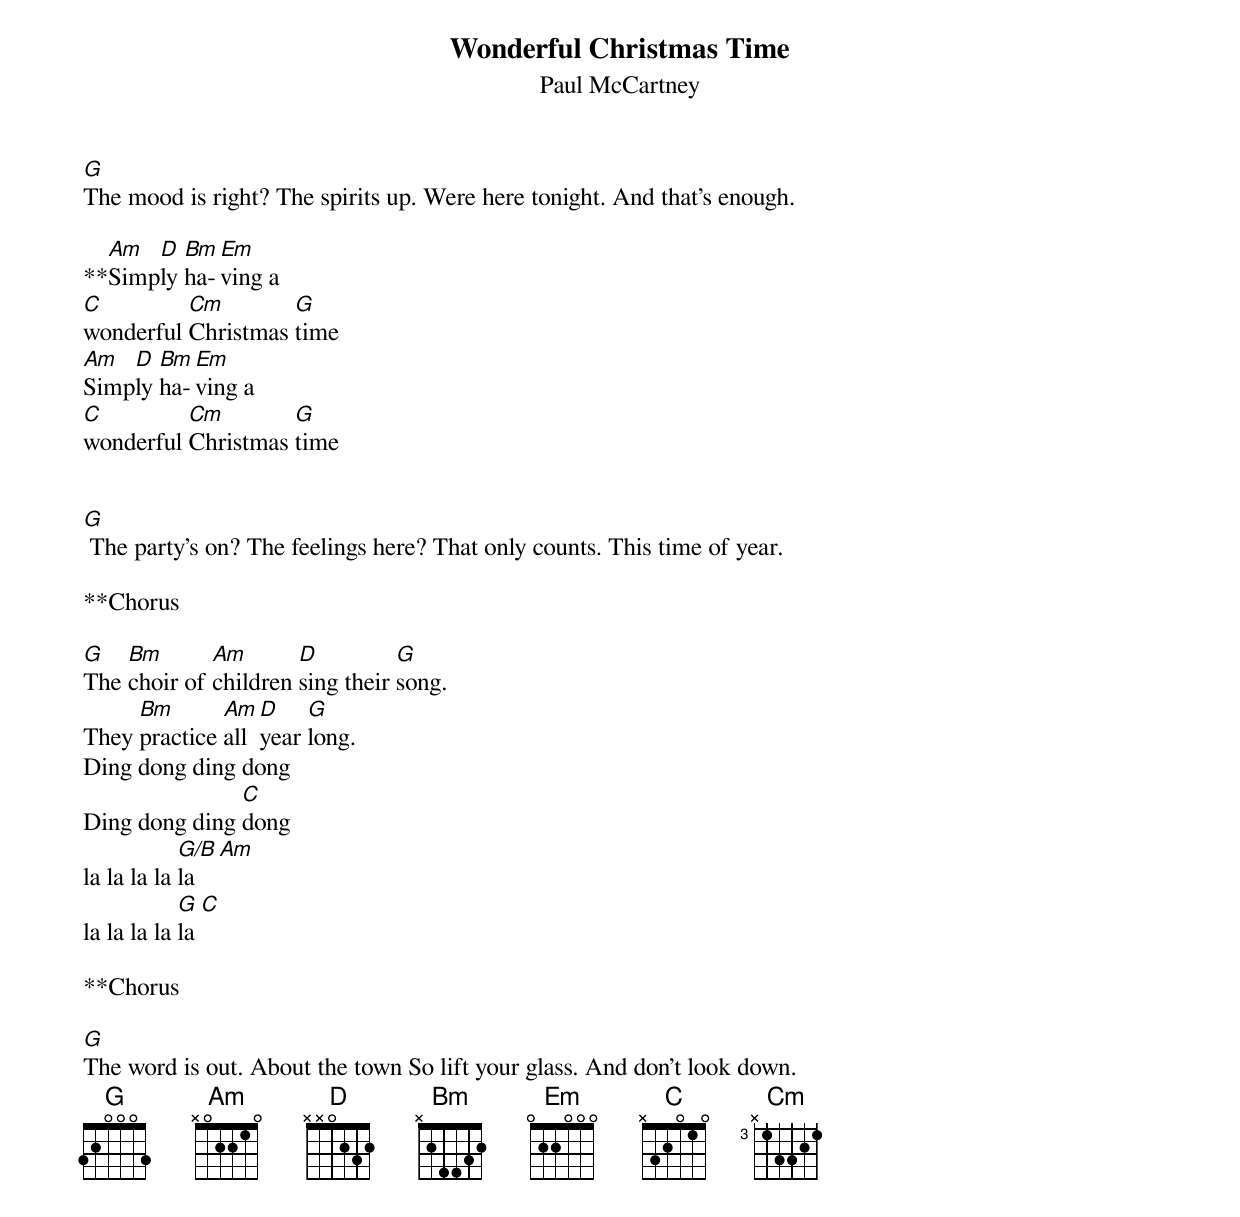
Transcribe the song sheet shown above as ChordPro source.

{title:Wonderful Christmas Time}
{subtitle:Paul McCartney}

[G]The mood is right? The spirits up. Were here tonight. And that's enough.

**[Am]Simp[D]ly [Bm]ha-[Em]ving a
[C]wonderful [Cm]Christmas [G]time
[Am]Simp[D]ly [Bm]ha-[Em]ving a
[C]wonderful [Cm]Christmas [G]time


[G] The party's on? The feelings here? That only counts. This time of year.

**Chorus

[G]The [Bm]choir of [Am]children [D]sing their [G]song.
They [Bm]practice [Am]all [D]year [G]long.
Ding dong ding dong
Ding dong ding [C]dong
la la la la [G/B]la [Am]
la la la la [G]la [C]

**Chorus

[G]The word is out. About the town So lift your glass. And don't look down.
